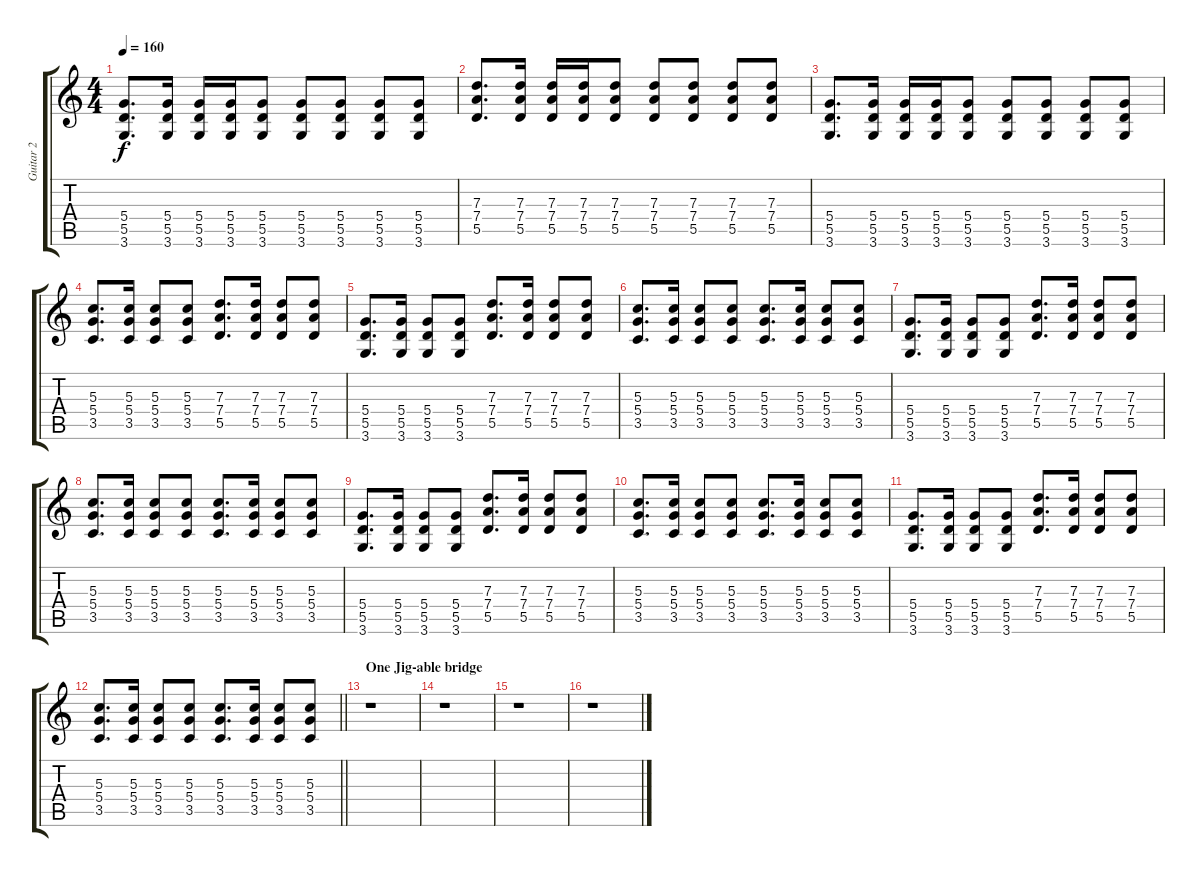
\track ("Guitar 2" "Guitar 2") {instrument distortionguitar}
\staff {score tabs}
\tuning (E4 B3 G3 D3 A2 E2) {hide}
\ts (4 4)
\tempo 160
\clef g2
\ks c
(5.4 5.5 3.6).8{d dy f} (5.4 5.5 3.6).16 (5.4 5.5 3.6).16 (5.4 5.5 3.6).16 (5.4 5.5 3.6).8 (5.4 5.5 3.6).8 (5.4 5.5 3.6).8 (5.4 5.5 3.6).8 (5.4 5.5 3.6).8 |
(7.3 7.4 5.5).8{d} (7.3 7.4 5.5).16 (7.3 7.4 5.5).16 (7.3 7.4 5.5).16 (7.3 7.4 5.5).8 (7.3 7.4 5.5).8 (7.3 7.4 5.5).8 (7.3 7.4 5.5).8 (7.3 7.4 5.5).8 |
(5.4 5.5 3.6).8{d} (5.4 5.5 3.6).16 (5.4 5.5 3.6).16 (5.4 5.5 3.6).16 (5.4 5.5 3.6).8 (5.4 5.5 3.6).8 (5.4 5.5 3.6).8 (5.4 5.5 3.6).8 (5.4 5.5 3.6).8 |
(5.3 5.4 3.5).8{d} (5.3 5.4 3.5).16 (5.3 5.4 3.5).8 (5.3 5.4 3.5).8 (7.3 7.4 5.5).8{d} (7.3 7.4 5.5).16 (7.3 7.4 5.5).8 (7.3 7.4 5.5).8 |
(5.4 5.5 3.6).8{d} (5.4 5.5 3.6).16 (5.4 5.5 3.6).8 (5.4 5.5 3.6).8 (7.3 7.4 5.5).8{d} (7.3 7.4 5.5).16 (7.3 7.4 5.5).8 (7.3 7.4 5.5).8 |
(5.3 5.4 3.5).8{d} (5.3 5.4 3.5).16 (5.3 5.4 3.5).8 (5.3 5.4 3.5).8 (5.3 5.4 3.5).8{d} (5.3 5.4 3.5).16 (5.3 5.4 3.5).8 (5.3 5.4 3.5).8 |
(5.4 5.5 3.6).8{d} (5.4 5.5 3.6).16 (5.4 5.5 3.6).8 (5.4 5.5 3.6).8 (7.3 7.4 5.5).8{d} (7.3 7.4 5.5).16 (7.3 7.4 5.5).8 (7.3 7.4 5.5).8 |
(5.3 5.4 3.5).8{d} (5.3 5.4 3.5).16 (5.3 5.4 3.5).8 (5.3 5.4 3.5).8 (5.3 5.4 3.5).8{d} (5.3 5.4 3.5).16 (5.3 5.4 3.5).8 (5.3 5.4 3.5).8 |
(5.4 5.5 3.6).8{d} (5.4 5.5 3.6).16 (5.4 5.5 3.6).8 (5.4 5.5 3.6).8 (7.3 7.4 5.5).8{d} (7.3 7.4 5.5).16 (7.3 7.4 5.5).8 (7.3 7.4 5.5).8 |
(5.3 5.4 3.5).8{d} (5.3 5.4 3.5).16 (5.3 5.4 3.5).8 (5.3 5.4 3.5).8 (5.3 5.4 3.5).8{d} (5.3 5.4 3.5).16 (5.3 5.4 3.5).8 (5.3 5.4 3.5).8 |
(5.4 5.5 3.6).8{d} (5.4 5.5 3.6).16 (5.4 5.5 3.6).8 (5.4 5.5 3.6).8 (7.3 7.4 5.5).8{d} (7.3 7.4 5.5).16 (7.3 7.4 5.5).8 (7.3 7.4 5.5).8 |
\barLineRight lightlight
(5.3 5.4 3.5).8{d} (5.3 5.4 3.5).16 (5.3 5.4 3.5).8 (5.3 5.4 3.5).8 (5.3 5.4 3.5).8{d} (5.3 5.4 3.5).16 (5.3 5.4 3.5).8 (5.3 5.4 3.5).8 |
\section ("" "One Jig-able bridge")
r.1 |
r.1 |
r.1 |
r.1
